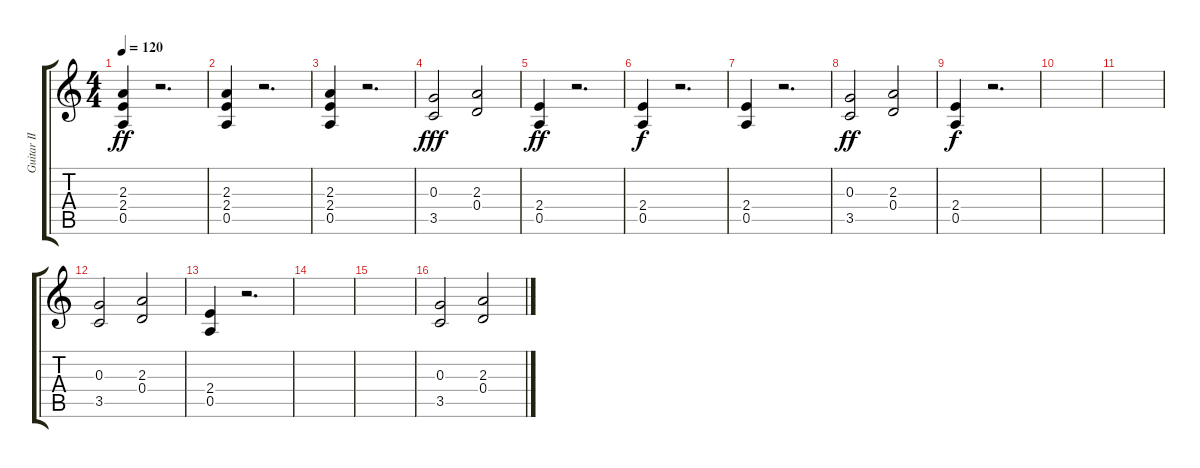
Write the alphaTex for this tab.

\track ("Guitar II" "Guitar II") {instrument distortionguitar}
\staff {score tabs}
\tuning (E4 B3 G3 D3 A2 E2) {hide}
\ts (4 4)
\tempo 120
\clef g2
\ks c
(2.3 2.4 0.5).4{dy ff balance 0} r.2{d} |
(2.3 2.4 0.5).4 r.2{d} |
(2.3 2.4 0.5).4 r.2{d} |
(0.3 3.5).2{dy fff balance 8} (2.3 0.4).2 |
(2.4 0.5).4{dy ff balance 0} r.2{d} |
(2.4 0.5).4{dy f} r.2{d} |
(2.4 0.5).4 r.2{d} |
(0.3 3.5).2{dy ff balance 8} (2.3 0.4).2 |
(2.4 0.5).4{dy f} r.2{d} |
|
|
(0.3 3.5).2 (2.3 0.4).2 |
(2.4 0.5).4 r.2{d} |
|
|
(0.3 3.5).2 (2.3 0.4).2
